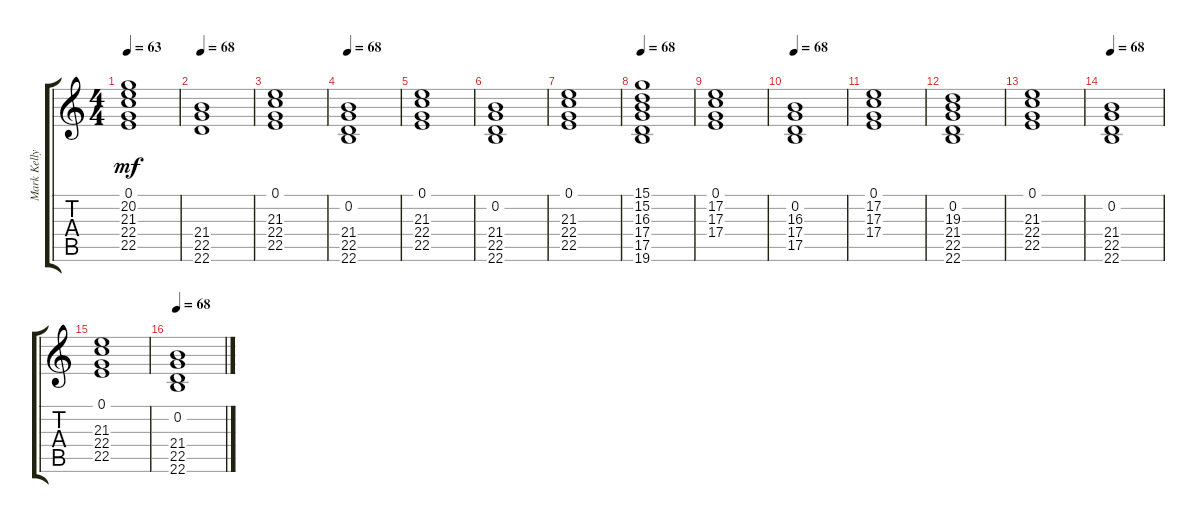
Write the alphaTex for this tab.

\track ("Mark Kelly III" "Mark Kelly") {instrument synthstrings1}
\staff {score tabs}
\tuning (E4 B3 G3 D3 A2 E2) {hide}
\ts (4 4)
\tempo 63
\clef g2
\ks c
(0.1 20.2 21.3 22.4 22.5).1{dy mf} |
\tempo 68
(21.4 22.5 22.6).1 |
(0.1 21.3 22.4 22.5).1 |
\tempo 68
(0.2 21.4 22.5 22.6).1 |
(0.1 21.3 22.4 22.5).1 |
(0.2 21.4 22.5 22.6).1 |
(0.1 21.3 22.4 22.5).1 |
\tempo 68
(15.1 15.2 16.3 17.4 17.5 19.6).1 |
(0.1 17.2 17.3 17.4).1 |
\tempo 68
(0.2 16.3 17.4 17.5).1 |
(0.1 17.2 17.3 17.4).1 |
(0.2 19.3 21.4 22.5 22.6).1 |
(0.1 21.3 22.4 22.5).1 |
\tempo 68
(0.2 21.4 22.5 22.6).1 |
(0.1 21.3 22.4 22.5).1 |
\tempo 68
(0.2 21.4 22.5 22.6).1
